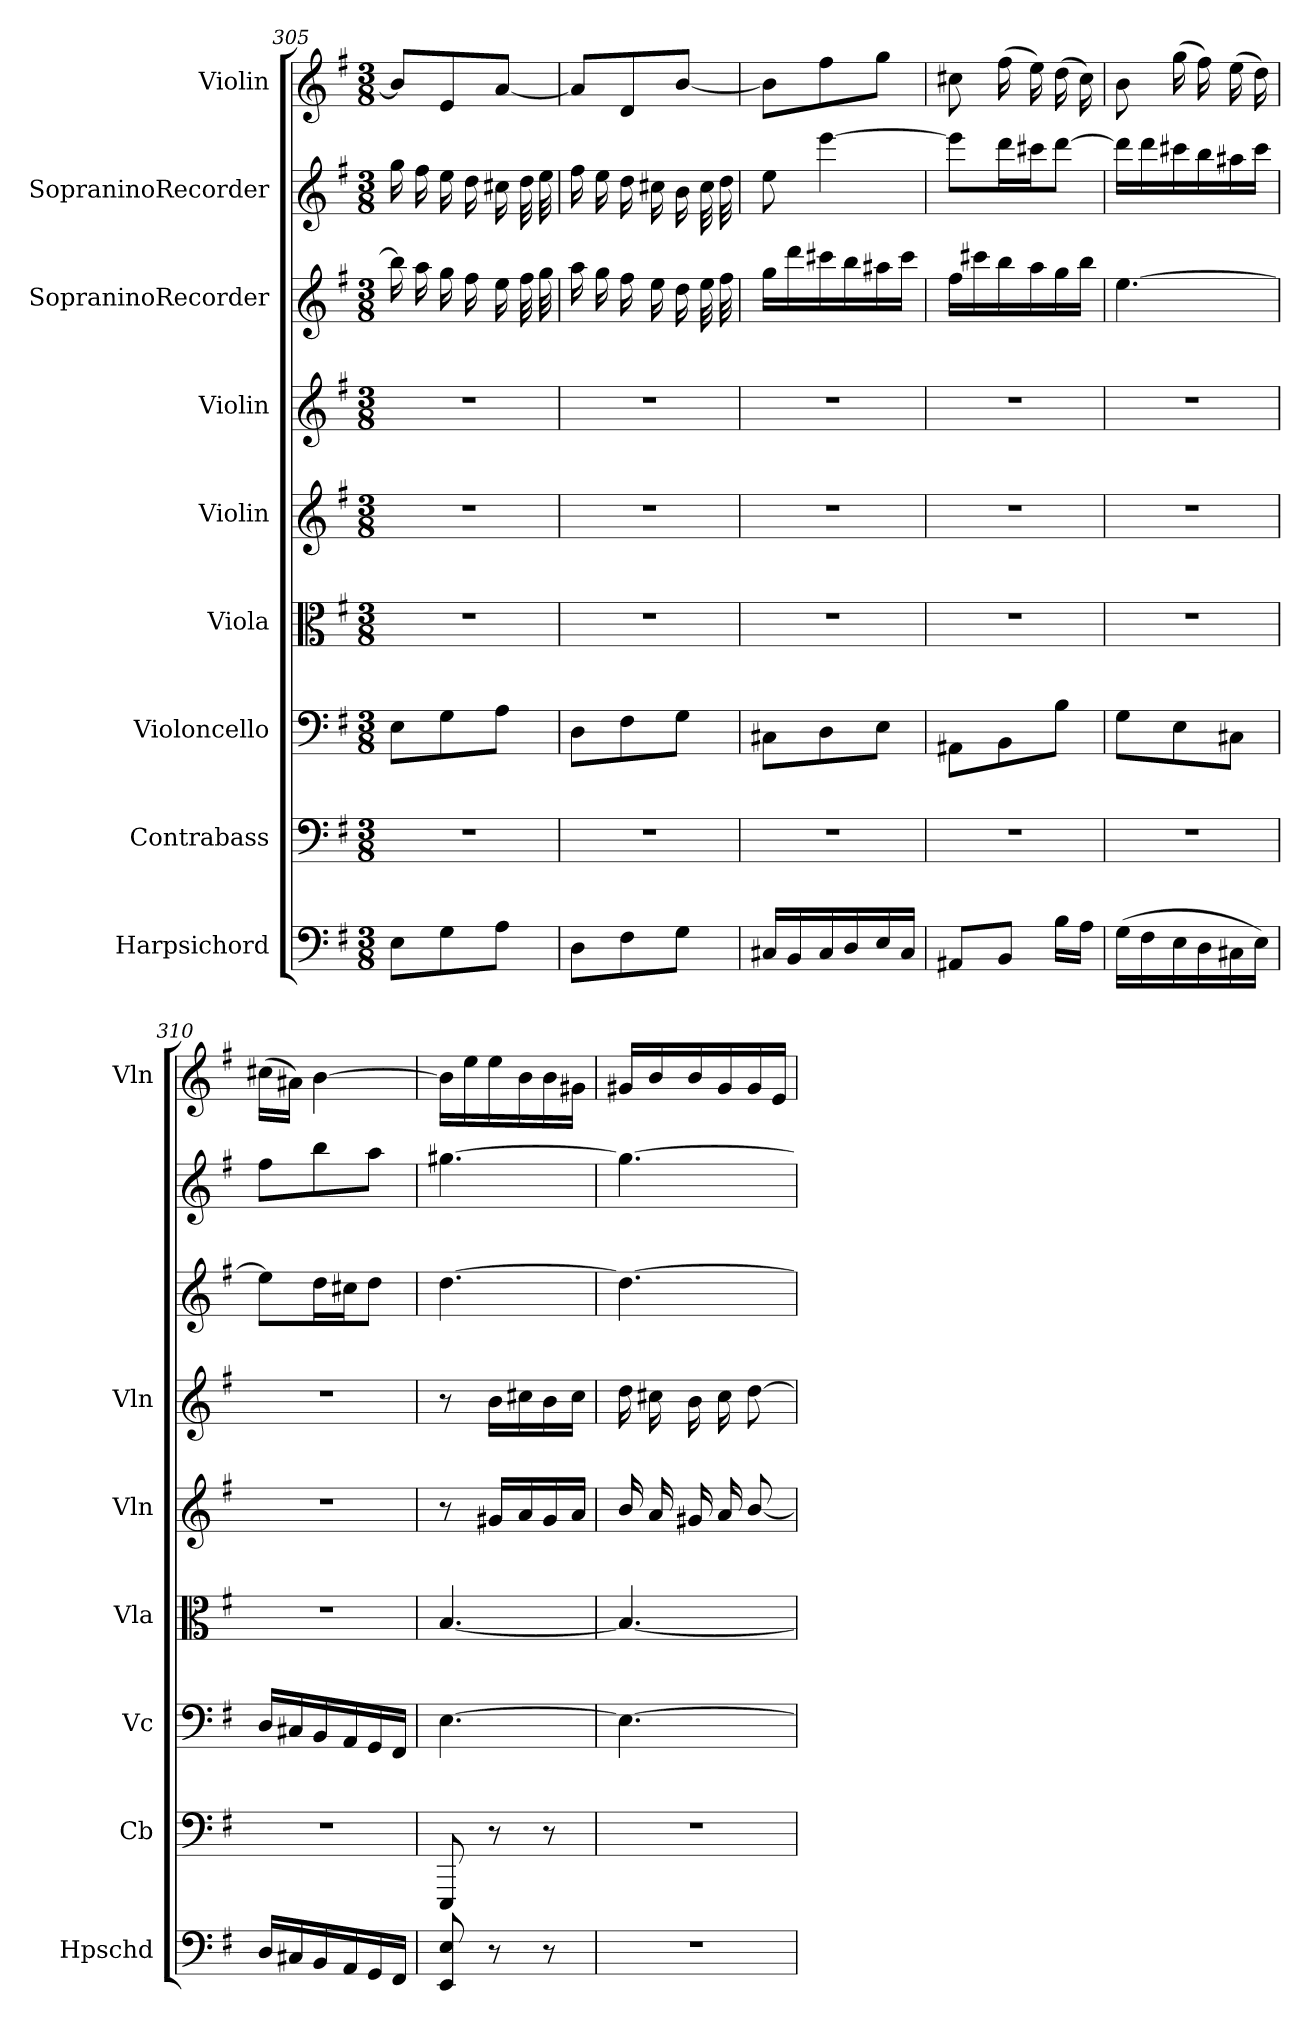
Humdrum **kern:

**kern	**kern	**kern	**kern	**kern	**kern	**kern	**kern	**kern
*part9	*part8	*part7	*part6	*part5	*part4	*part3	*part2	*part1
*staff9	*staff8	*staff7	*staff6	*staff5	*staff4	*staff3	*staff2	*staff1
*I"Harpsichord	*I"Contrabass	*I"Violoncello	*I"Viola	*I"Violin	*I"Violin	*I"SopraninoRecorder	*I"SopraninoRecorder	*I"Violin
*I'Hpschd	*I'Cb	*I'Vc	*I'Vla	*I'Vln	*I'Vln	*	*	*I'Vln
*clefF4	*clefF4	*clefF4	*clefC3	*clefG2	*clefG2	*clefG2	*clefG2	*clefG2
*k[f#]	*k[f#]	*k[f#]	*k[f#]	*k[f#]	*k[f#]	*k[f#]	*k[f#]	*k[f#]
*G:	*G:	*G:	*G:	*G:	*G:	*G:	*G:	*G:
*M3/8	*M3/8	*M3/8	*M3/8	*M3/8	*M3/8	*M3/8	*M3/8	*M3/8
=305	=305	=305	=305	=305	=305	=305	=305	=305
8E\L	4.r	8E\L	4.r	4.r	4.r	16bb\]	16gg\	8b/L]
.	.	.	.	.	.	16aa\	16ff#\	.
8G\	.	8G\	.	.	.	16gg\	16ee\	8e/
.	.	.	.	.	.	16ff#\	16dd\	.
8A\J	.	8A\J	.	.	.	16ee\	16cc#X\	[8a/J
.	.	.	.	.	.	32ff#\	32dd\	.
.	.	.	.	.	.	32gg\	32ee\	.
=306	=306	=306	=306	=306	=306	=306	=306	=306
8D\L	4.r	8D\L	4.r	4.r	4.r	16aa\	16ff#\	8a/L]
.	.	.	.	.	.	16gg\	16ee\	.
8F#\	.	8F#\	.	.	.	16ff#\	16dd\	8d/
.	.	.	.	.	.	16ee\	16cc#X\	.
8G\J	.	8G\J	.	.	.	16dd\	16b\	[8b/J
.	.	.	.	.	.	32ee\	32cc#\	.
.	.	.	.	.	.	32ff#\	32dd\	.
=307	=307	=307	=307	=307	=307	=307	=307	=307
16C#X/LL	4.r	8C#X\L	4.r	4.r	4.r	16gg\LL	8ee\	8b\L]
16BB/	.	.	.	.	.	16ddd\	.	.
16C#/	.	8D\	.	.	.	16ccc#X\	[4eee\	8ff#\
16D/	.	.	.	.	.	16bb\	.	.
16E/	.	8E\J	.	.	.	16aa#X\	.	8gg\J
16C#/JJ	.	.	.	.	.	16ccc#\JJ	.	.
=308	=308	=308	=308	=308	=308	=308	=308	=308
8AA#X/L	4.r	8AA#X\L	4.r	4.r	4.r	16ff#\LL	8eee\L]	8cc#X\
.	.	.	.	.	.	16ccc#X\	.	.
8BB/J	.	8BB\	.	.	.	16bb\	16ddd\L	(16ff#\
.	.	.	.	.	.	16aa\	16ccc#X\J	16ee\)
16B\LL	.	8B\J	.	.	.	16gg\	[8ddd\J	(16dd\
16A\JJ	.	.	.	.	.	16bb\JJ	.	16cc#\)
=309	=309	=309	=309	=309	=309	=309	=309	=309
(16G\LL	4.r	8G\L	4.r	4.r	4.r	[4.ee\	16ddd\LL]	8b\
16F#\	.	.	.	.	.	.	16ddd\	.
16E\	.	8E\	.	.	.	.	16ccc#X\	(16gg\
16D\	.	.	.	.	.	.	16bb\	16ff#\)
16C#X\	.	8C#X\J	.	.	.	.	16aa#X\	(16ee\
16E\JJ)	.	.	.	.	.	.	16ccc#\JJ	16dd\)
=310	=310	=310	=310	=310	=310	=310	=310	=310
16D/LL	4.r	16D/LL	4.r	4.r	4.r	8ee\L]	8ff#\L	(16cc#X\LL
16C#X/	.	16C#X/	.	.	.	.	.	16a#X\JJ)
16BB/	.	16BB/	.	.	.	16dd\L	8bb\	[4b\
16AA/	.	16AA/	.	.	.	16cc#X\J	.	.
16GG/	.	16GG/	.	.	.	8dd\J	8aa\J	.
16FF#/JJ	.	16FF#/JJ	.	.	.	.	.	.
=311	=311	=311	=311	=311	=311	=311	=311	=311
8EE/ 8E/	8EEE/	[4.E\	[4.B/	8r	8r	[4.dd\	[4.gg#X\	16b\LL]
.	.	.	.	.	.	.	.	16ee\
8r	8r	.	.	16g#X/LL	16b\LL	.	.	16ee\
.	.	.	.	16a/	16cc#X\	.	.	16b\
8r	8r	.	.	16g#/	16b\	.	.	16b\
.	.	.	.	16a/JJ	16cc#\JJ	.	.	16g#X\JJ
=312	=312	=312	=312	=312	=312	=312	=312	=312
4.r	4.r	4.E\_	4.B/_	16b/	16dd\	4.dd\_	4.gg#\_	16g#X/LL
.	.	.	.	16a/	16cc#X\	.	.	16b/
.	.	.	.	16g#X/	16b\	.	.	16b/
.	.	.	.	16a/	16cc#\	.	.	16g#/
.	.	.	.	[8b/	[8dd\	.	.	16g#/
.	.	.	.	.	.	.	.	16e/JJ
=	=	=	=	=	=	=	=	=
*-	*-	*-	*-	*-	*-	*-	*-	*-
